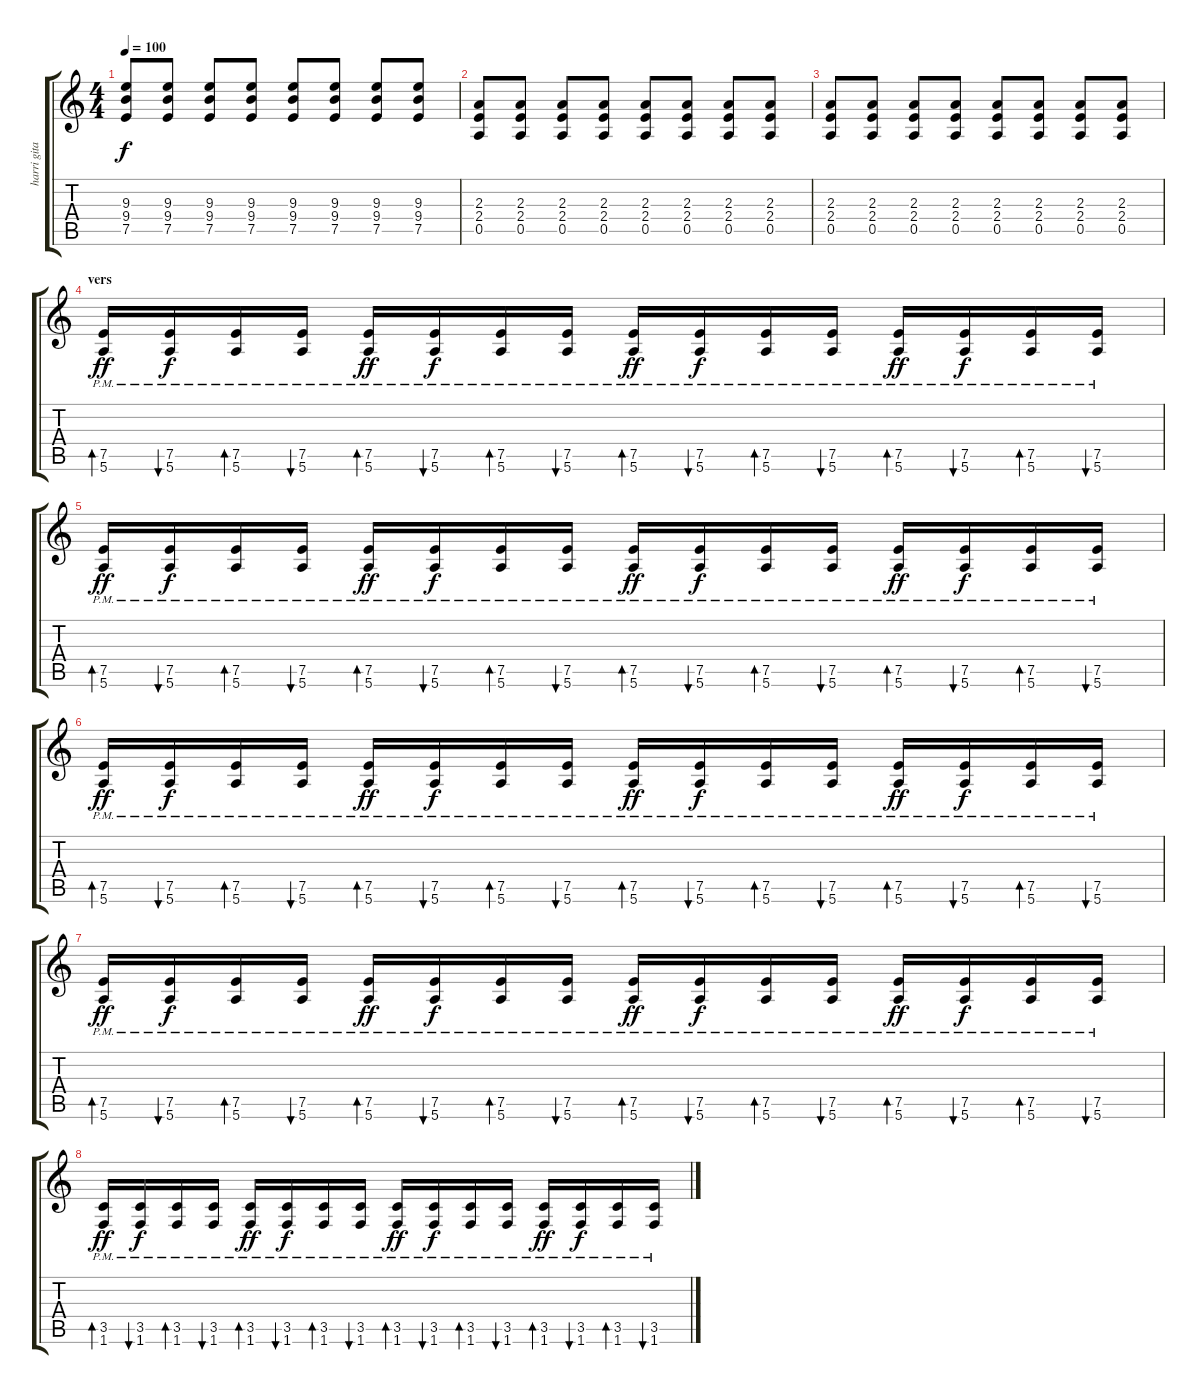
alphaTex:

\track ("harri gitarr" "harri gita") {instrument overdrivenguitar}
\staff {score tabs}
\tuning (E4 B3 G3 D3 A2 E2) {hide}
\ts (4 4)
\tempo 100
\clef g2
\ks c
(9.3 9.4 7.5).8{dy f} (9.3 9.4 7.5).8 (9.3 9.4 7.5).8 (9.3 9.4 7.5).8 (9.3 9.4 7.5).8 (9.3 9.4 7.5).8 (9.3 9.4 7.5).8 (9.3 9.4 7.5).8 |
(2.3 2.4 0.5).8 (2.3 2.4 0.5).8 (2.3 2.4 0.5).8 (2.3 2.4 0.5).8 (2.3 2.4 0.5).8 (2.3 2.4 0.5).8 (2.3 2.4 0.5).8 (2.3 2.4 0.5).8 |
(2.3 2.4 0.5).8 (2.3 2.4 0.5).8 (2.3 2.4 0.5).8 (2.3 2.4 0.5).8 (2.3 2.4 0.5).8 (2.3 2.4 0.5).8 (2.3 2.4 0.5).8 (2.3 2.4 0.5).8 |
\section ("" "vers")
(7.5{pm} 5.6{pm}).16{bd 60 dy ff volume 8} (7.5{pm} 5.6{pm}).16{bu 60 dy f} (7.5{pm} 5.6{pm}).16{bd 60} (7.5{pm} 5.6{pm}).16{bu 60} (7.5{pm} 5.6{pm}).16{bd 60 dy ff} (7.5{pm} 5.6{pm}).16{bu 60 dy f} (7.5{pm} 5.6{pm}).16{bd 60} (7.5{pm} 5.6{pm}).16{bu 60} (7.5{pm} 5.6{pm}).16{bd 60 dy ff} (7.5{pm} 5.6{pm}).16{bu 60 dy f} (7.5{pm} 5.6{pm}).16{bd 60} (7.5{pm} 5.6{pm}).16{bu 60} (7.5{pm} 5.6{pm}).16{bd 60 dy ff} (7.5{pm} 5.6{pm}).16{bu 60 dy f} (7.5{pm} 5.6{pm}).16{bd 60} (7.5{pm} 5.6{pm}).16{bu 60} |
(7.5{pm} 5.6{pm}).16{bd 60 dy ff} (7.5{pm} 5.6{pm}).16{bu 60 dy f} (7.5{pm} 5.6{pm}).16{bd 60} (7.5{pm} 5.6{pm}).16{bu 60} (7.5{pm} 5.6{pm}).16{bd 60 dy ff} (7.5{pm} 5.6{pm}).16{bu 60 dy f} (7.5{pm} 5.6{pm}).16{bd 60} (7.5{pm} 5.6{pm}).16{bu 60} (7.5{pm} 5.6{pm}).16{bd 60 dy ff} (7.5{pm} 5.6{pm}).16{bu 60 dy f} (7.5{pm} 5.6{pm}).16{bd 60} (7.5{pm} 5.6{pm}).16{bu 60} (7.5{pm} 5.6{pm}).16{bd 60 dy ff} (7.5{pm} 5.6{pm}).16{bu 60 dy f} (7.5{pm} 5.6{pm}).16{bd 60} (7.5{pm} 5.6{pm}).16{bu 60} |
(7.5{pm} 5.6{pm}).16{bd 60 dy ff} (7.5{pm} 5.6{pm}).16{bu 60 dy f} (7.5{pm} 5.6{pm}).16{bd 60} (7.5{pm} 5.6{pm}).16{bu 60} (7.5{pm} 5.6{pm}).16{bd 60 dy ff} (7.5{pm} 5.6{pm}).16{bu 60 dy f} (7.5{pm} 5.6{pm}).16{bd 60} (7.5{pm} 5.6{pm}).16{bu 60} (7.5{pm} 5.6{pm}).16{bd 60 dy ff} (7.5{pm} 5.6{pm}).16{bu 60 dy f} (7.5{pm} 5.6{pm}).16{bd 60} (7.5{pm} 5.6{pm}).16{bu 60} (7.5{pm} 5.6{pm}).16{bd 60 dy ff} (7.5{pm} 5.6{pm}).16{bu 60 dy f} (7.5{pm} 5.6{pm}).16{bd 60} (7.5{pm} 5.6{pm}).16{bu 60} |
(7.5{pm} 5.6{pm}).16{bd 60 dy ff} (7.5{pm} 5.6{pm}).16{bu 60 dy f} (7.5{pm} 5.6{pm}).16{bd 60} (7.5{pm} 5.6{pm}).16{bu 60} (7.5{pm} 5.6{pm}).16{bd 60 dy ff} (7.5{pm} 5.6{pm}).16{bu 60 dy f} (7.5{pm} 5.6{pm}).16{bd 60} (7.5{pm} 5.6{pm}).16{bu 60} (7.5{pm} 5.6{pm}).16{bd 60 dy ff} (7.5{pm} 5.6{pm}).16{bu 60 dy f} (7.5{pm} 5.6{pm}).16{bd 60} (7.5{pm} 5.6{pm}).16{bu 60} (7.5{pm} 5.6{pm}).16{bd 60 dy ff} (7.5{pm} 5.6{pm}).16{bu 60 dy f} (7.5{pm} 5.6{pm}).16{bd 60} (7.5{pm} 5.6{pm}).16{bu 60} |
(3.5{pm} 1.6{pm}).16{bd 60 dy ff} (3.5{pm} 1.6{pm}).16{bu 60 dy f} (3.5{pm} 1.6{pm}).16{bd 60} (3.5{pm} 1.6{pm}).16{bu 60} (3.5{pm} 1.6{pm}).16{bd 60 dy ff} (3.5{pm} 1.6{pm}).16{bu 60 dy f} (3.5{pm} 1.6{pm}).16{bd 60} (3.5{pm} 1.6{pm}).16{bu 60} (3.5{pm} 1.6{pm}).16{bd 60 dy ff} (3.5{pm} 1.6{pm}).16{bu 60 dy f} (3.5{pm} 1.6{pm}).16{bd 60} (3.5{pm} 1.6{pm}).16{bu 60} (3.5{pm} 1.6{pm}).16{bd 60 dy ff} (3.5{pm} 1.6{pm}).16{bu 60 dy f} (3.5{pm} 1.6{pm}).16{bd 60} (3.5{pm} 1.6{pm}).16{bu 60}
